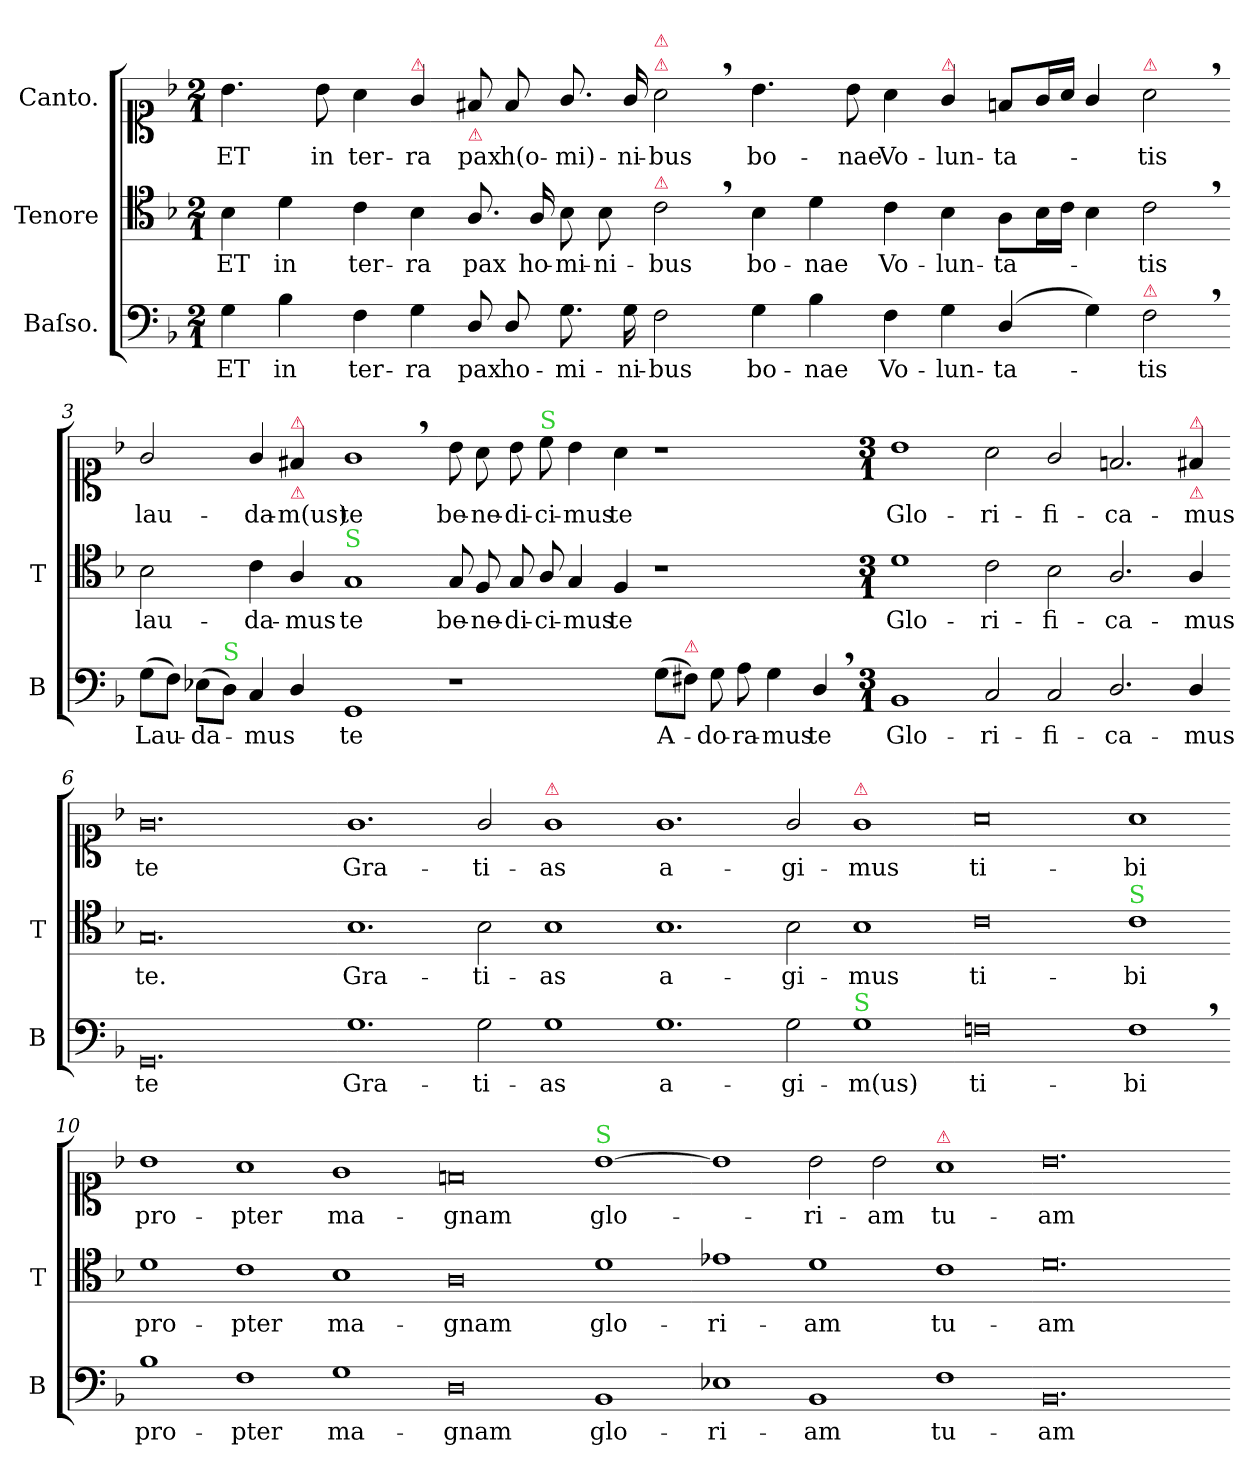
**kern	**text	**kern	**text	**kern	**text
*part3	*part3	*part2	*part2	*part1	*part1
*staff3	*staff3	*staff2	*staff2	*staff1	*staff1
*I"Baſso.	*	*I"Tenore	*	*I"Canto.	*
*I'B	*	*I'T	*	*	*
*clefF4	*	*clefC4	*	*clefC1	*
*k[b-]	*	*k[b-]	*	*k[b-]	*
*M2/1	*	*M2/1	*	*M2/1	*
=1	=1	=1	=1	=1	=1
4G\	ET	4B-\	ET	4.b-\	ET
4B-\	in	4d\	in	.	.
.	.	.	.	8b-\	in
4F\	ter-	4c\	ter-	4a\	ter-
!	!	!	!	!LO:TX:a:color=crimson:t=⚠	!
4G\	-ra	4B-\	-ra	4g/	-ra
!	!	!	!	!LO:TX:b:color=crimson:t=⚠	!
8D/	pax	8.A/	pax	8f#X/	pax
8D/	ho-	.	.	8f#/	h(o-
.	.	16A/	ho-	.	.
8.G\	-mi-	8B-\	-mi-	8.g/	-mi)-
.	.	8B-\	-ni-	.	.
16G\	-ni-	.	.	16g/	-ni-
!	!	!	!	!LO:TX:a:color=crimson:t=⚠	!
!	!	!	!	!LO:TX:a:color=crimson:t=⚠	!
!	!	!LO:TX:a:color=crimson:t=⚠	!	!	!
2F\	-bus	2c,\	-bus	2a,\	-bus
=2-	=2-	=2-	=2-	=2-	=2-
4G\	bo-	4B-\	bo-	4.b-\	bo-
4B-\	-nae	4d\	-nae	.	.
.	.	.	.	8b-\	-nae
4F\	Vo-	4c\	Vo-	4a\	Vo-
!	!	!	!	!LO:TX:a:color=crimson:t=⚠	!
4G\	-lun-	4B-\	-lun-	4g/	-lun-
(<4D/	-ta-	8A\L	-ta-	8fn/L	-ta-
.	.	16B-\L	.	16g/L	.
.	.	16c\JJ	.	16a/JJ	.
4G\)	.	4B-\	.	4g/	.
!	!	!	!	!LO:TX:a:color=crimson:t=⚠	!
!LO:TX:a:color=crimson:t=⚠	!	!	!	!	!
2F,\	-tis	2c,\	-tis	2a,\	-tis
=3-	=3-	=3-	=3-	=3-	=3-
(8G\L	Lau-	2B-\	lau-	2g/	lau-
8F\J)	.	.	.	.	.
(8E-X\L	-da-	.	.	.	.
!LO:TX:a:color=limegreen:t=S	!	!	!	!	!
8D\J)	.	.	.	.	.
4C/	-mus	4c\	-da-	4g/	-da-
!	!	!	!	!LO:TX:a:color=crimson:t=⚠	!
!	!	!	!	!LO:TX:b:color=crimson:t=⚠	!
4D/	.	4A/	-mus	4f#X/	-m(us)
!	!	!LO:TX:a:color=limegreen:t=S	!	!	!
1GG	te	1G	te	1g,	te
=4-	=4-	=4-	=4-	=4-	=4-
1r	.	8G/	be-	8b-\	be-
.	.	8F/	-ne-	8a\	-ne-
.	.	8G/	-di-	8b-\	-di-
!	!	!	!	!LO:TX:a:color=limegreen:t=S	!
.	.	8A/	-ci-	8cc\	-ci-
.	.	4G/	-mus	4b-\	-mus
.	.	4F/	te	4a\	te
(8G\L	A-	1r	.	1r	.
!LO:TX:a:color=crimson:t=⚠	!	!	!	!	!
8F#X\J)	.	.	.	.	.
8G\	-do-	.	.	.	.
8A\	-ra-	.	.	.	.
4G\	-mus	.	.	.	.
4D,/	te	.	.	.	.
=5-	=5-	=5-	=5-	=5-	=5-
*M3/1	*	*M3/1	*	*M3/1	*
1BB-	Glo-	1d	Glo-	1b-	Glo-
2C/	-ri-	2c\	-ri-	2a\	-ri-
2C/	-fi-	2B-\	-fi-	2g/	-fi-
2.D/	-ca-	2.A/	-ca-	2.fn/	-ca-
!	!	!	!	!LO:TX:a:color=crimson:t=⚠	!
!	!	!	!	!LO:TX:b:color=crimson:t=⚠	!
4D/	-mus	4A/	-mus	4f#X/	-mus
=6-	=6-	=6-	=6-	=6-	=6-
0.GG	te	0.G	te.	0.g	te
=7-	=7-	=7-	=7-	=7-	=7-
1.G	Gra-	1.B-	Gra-	1.g	Gra-
2G\	-ti-	2B-\	-ti-	2g/	-ti-
!	!	!	!	!LO:TX:a:color=crimson:t=⚠	!
1G	-as	1B-	-as	1g	-as
=8-	=8-	=8-	=8-	=8-	=8-
1.G	a-	1.B-	a-	1.g	a-
2G\	-gi-	2B-\	-gi-	2g/	-gi-
!	!	!	!	!LO:TX:a:color=crimson:t=⚠	!
!LO:TX:a:color=limegreen:t=S	!	!	!	!	!
1G	-m(us)	1B-	-mus	1g	-mus
=9-	=9-	=9-	=9-	=9-	=9-
0Fn	ti-	0c	ti-	0a	ti-
!	!	!LO:TX:a:color=limegreen:t=S	!	!	!
1F,	-bi	1c	-bi	1a	-bi
=10-	=10-	=10-	=10-	=10-	=10-
1B-	pro-	1d	pro-	1b-	pro-
1F	-pter	1c	-pter	1a	-pter
1G	ma-	1B-	ma-	1g	ma-
=11-	=11-	=11-	=11-	=11-	=11-
0D	-gnam	0A	-gnam	0fn	-gnam
!	!	!	!	!LO:TX:a:color=limegreen:t=S	!
1BB-	glo-	1d	glo-	[1b-	glo-
=12-	=12-	=12-	=12-	=12-	=12-
1E-X	-ri-	1e-X	-ri-	1b-]	.
1BB-	-am	1d	-am	2b-\	-ri-
.	.	.	.	2b-\	-am
!	!	!	!	!LO:TX:a:color=crimson:t=⚠	!
1F	tu-	1c	tu-	1a	tu-
=13-	=13-	=13-	=13-	=13-	=13-
0.BB-	-am	0.d	-am	0.b-	-am
=-	=-	=-	=-	=-	=-
*-	*-	*-	*-	*-	*-
